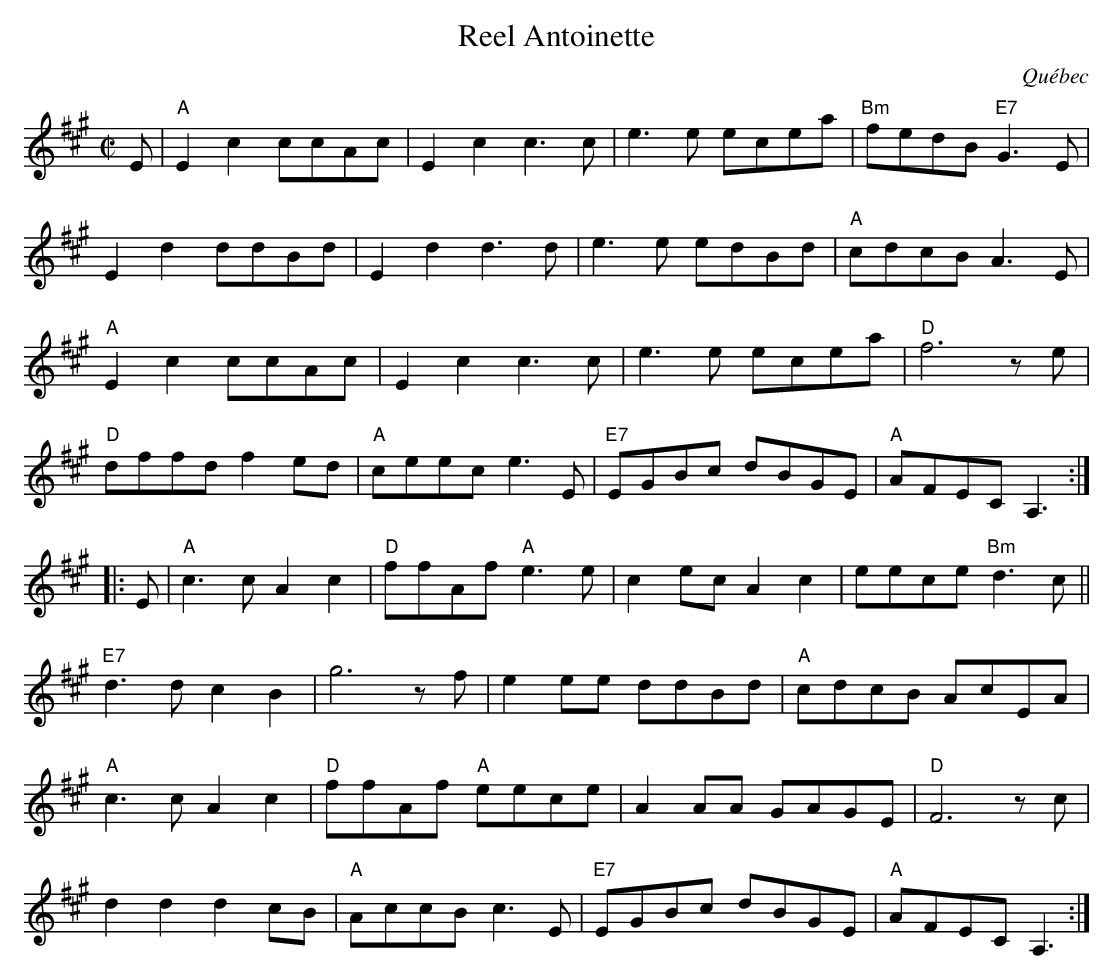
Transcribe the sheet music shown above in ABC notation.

X:1
T: Reel Antoinette
O: Québec
M: C|
L: 1/8
K: A
E \
| "A"E2c2 ccAc | E2c2 c3c | e3e ecea | "Bm"fedB "E7"G3E|
E2d2 ddBd | E2d2 d3d | e3e edBd | "A"cdcB A3E |
"A"E2c2 ccAc | E2c2 c3c | e3e ecea | "D"f6 ze|
"D"dffd f2ed | "A"ceec e3E | "E7"EGBc dBGE | "A"AFEC A,3 :|
|: E \
| "A"c3c A2c2 | "D"ffAf "A"e3e | c2ec A2c2 | eece "Bm"d3c||
"E7"d3d c2B2 | g6 zf | e2ee ddBd | "A"cdcB AcEA |
"A"c3c A2c2 | "D"ffAf "A"eece | A2AA GAGE | "D"F6 zc|
d2d2 d2cB | "A"AccB c3E | "E7"EGBc dBGE | "A"AFEC A,3 :|
